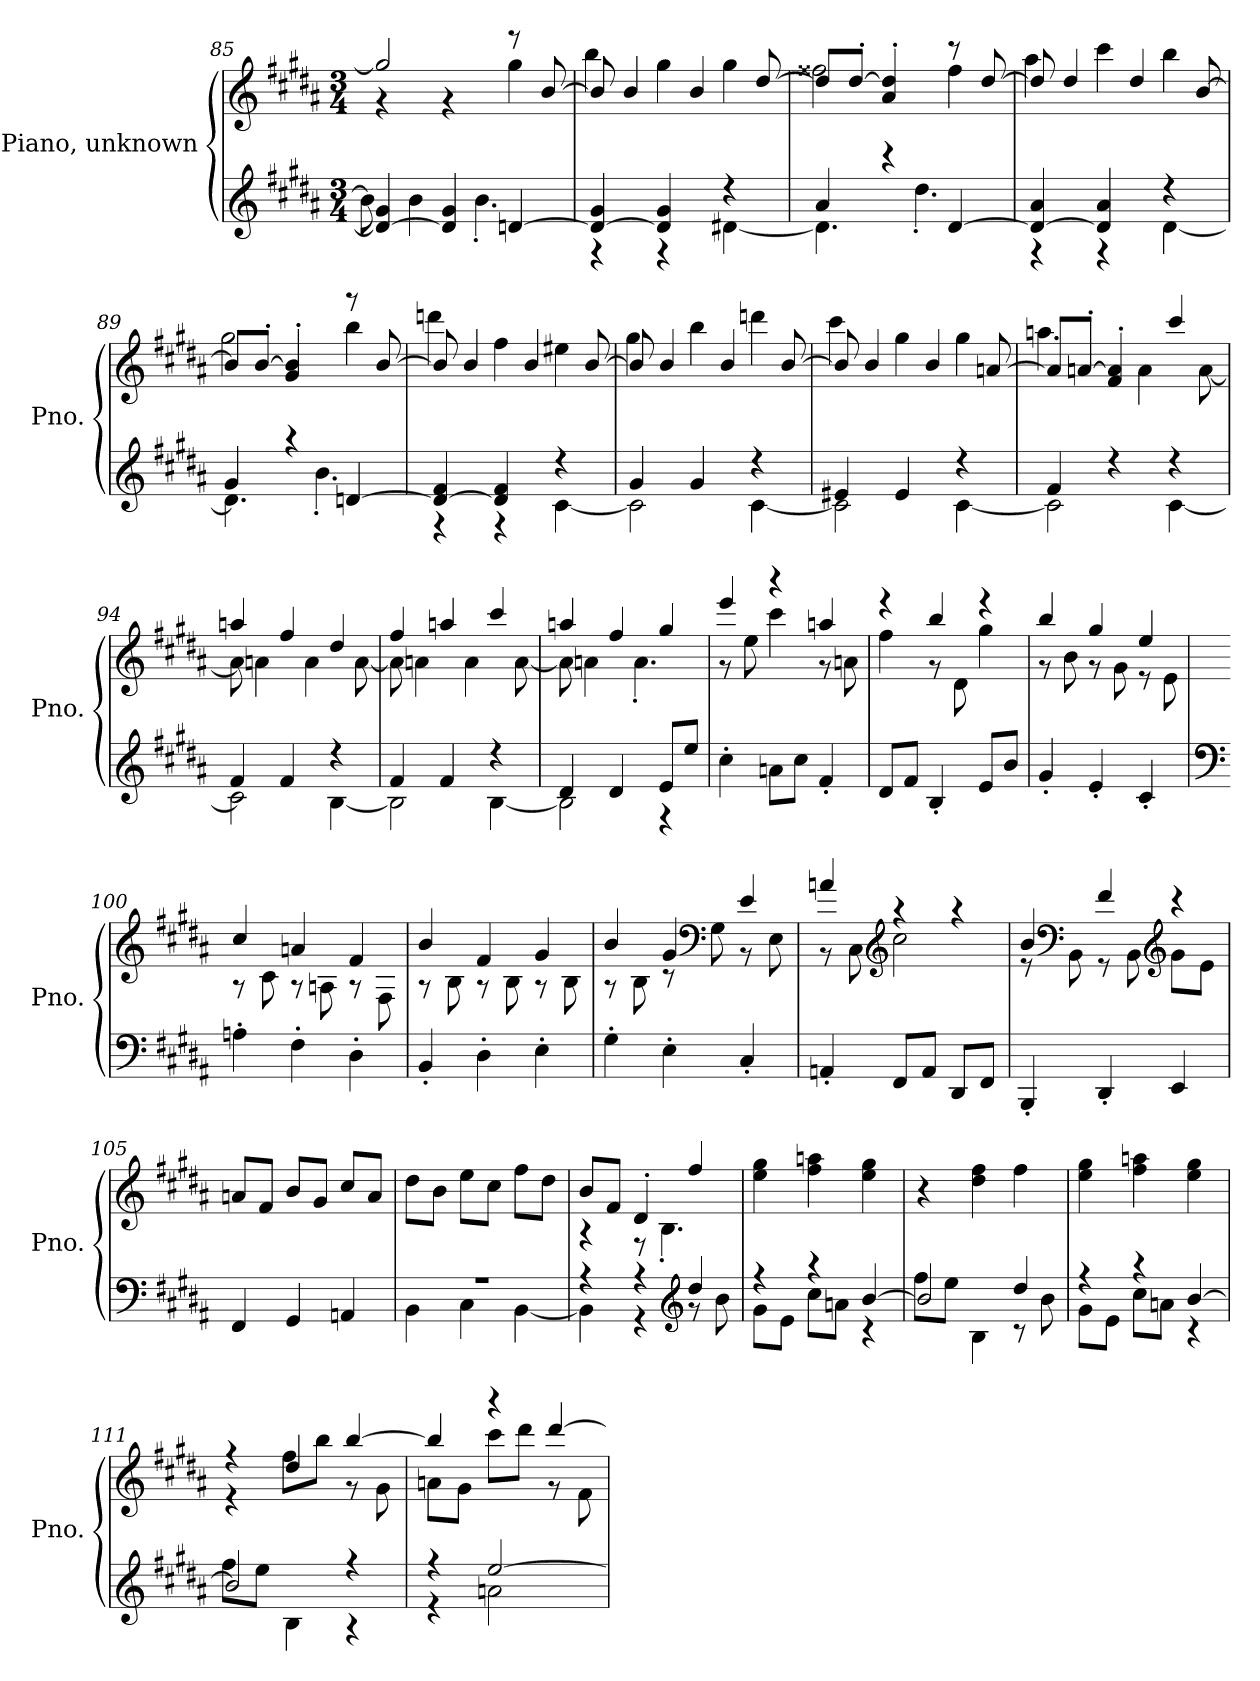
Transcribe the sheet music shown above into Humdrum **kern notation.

**kern	**kern
*part1	*part1
*staff2	*staff1
*I"Piano, unknown	*
*I'Pno.	*
!!LO:LB:g=z
*clefG2	*clefG2
*k[f#c#g#d#a#]	*k[f#c#g#d#a#]
*M3/4	*M3/4
=85	=85
*^	*^
4d/_ 4g#/	8b\]	2gg#/]	4r
.	4b\	.	.
4d/] 4g#/	.	.	4r
.	4.b'\	.	.
[4dn/	.	8r	4gg#\
.	.	[8b/	.
=86	=86	=86	=86
4d/_ 4g#/	4r	8b/]	4bb\
.	.	4b/	.
4d/] 4g#/	4r	.	4gg#\
.	.	4b/	.
4r	[4d#X\	.	4gg#\
.	.	[8dd#/	.
=87	=87	=87	=87
4a#/	4.d#\]	8dd#/L]	2ff##X\
.	.	[8dd#'/J	.
4r	.	4a#/' 4dd#/]'	.
.	4.dd#'\	.	.
[4d#/	.	8r	4ff##\
.	.	[8dd#/	.
=88	=88	=88	=88
4d#/_ 4a#/	4r	8dd#/]	4aa#\
.	.	4dd#/	.
4d#/] 4a#/	4r	.	4ccc#\
.	.	4dd#/	.
4r	[4d#\	.	4bb\
.	.	[8b/	.
!!LO:PB:g=z	!!
=89	=89	=89	=89
4g#/	4.d#\]	8b/L]	2gg#\
.	.	[8b'/J	.
4r	.	4g#/' 4b/]'	.
.	4.b'\	.	.
[4dn/	.	8r	4bb\
.	.	[8b/	.
=90	=90	=90	=90
4d/_ 4f#/	4r	8b/]	4dddn\
.	.	4b/	.
4d/] 4f#/	4r	.	4ff#\
.	.	4b/	.
4r	[4c#\	.	4ee#X\
.	.	[8b/	.
=91	=91	=91	=91
4g#/	2c#\]	8b/]	4gg#\
.	.	4b/	.
4g#/	.	.	4bb\
.	.	4b/	.
4r	[4c#\	.	4dddn\
.	.	[8b/	.
=92	=92	=92	=92
4e#X/	2c#\]	8b/]	4ccc#\
.	.	4b/	.
4e#/	.	.	4gg#\
.	.	4b/	.
4r	[4c#\	.	4gg#\
.	.	[8an/	.
!!LO:LB:g=z	!!
=93	=93	=93	=93
4f#/	2c#\]	8a/L]	4.aan\
.	.	[8an'/J	.
4r	.	4f#/' 4a/]'	.
.	.	.	4a\
4r	[4c#\	4ccc#/	.
.	.	.	[8a\
=94	=94	=94	=94
4f#/	2c#\]	4aan/	8a\]
.	.	.	4an\
4f#/	.	4ff#/	.
.	.	.	4a\
4r	[4B\	4dd#/	.
.	.	.	[8a\
=95	=95	=95	=95
4f#/	2B\]	4ff#/	8a\]
.	.	.	4an\
4f#/	.	4aan/	.
.	.	.	4a\
4r	[4B\	4ccc#/	.
.	.	.	[8a\
=96	=96	=96	=96
4d#/	2B\]	4aan/	8a\]
.	.	.	4an\
4d#/	.	4ff#/	.
.	.	.	4.a'\
8e/L	4r	4gg#/	.
8ee/J	.	.	.
*v	*v	*	*
=97	=97	=97
4cc#'\	4eee/	8r
.	.	8ee\
8an\L	4r	4ccc#\
8cc#\J	.	.
4f#'/	4aan/	8r
.	.	8an\
!!LO:LB:g=z	!!
=98	=98	=98
8d#/L	4r	4ff#\
8f#/J	.	.
4B'/	4bb/	8r
.	.	8d#\
8e/L	4r	4gg#\
8b/J	.	.
=99	=99	=99
4g#'/	4bb/	8r
.	.	8b\
4e'/	4gg#/	8r
.	.	8g#\
4c#'/	4ee/	8r
.	.	8e\
=100	=100	=100
*clefF4	*	*
4An'\	4cc#/	8r
.	.	8c#\
4F#'\	4an/	8r
.	.	8An\
4D#'\	4f#/	8r
.	.	8F#\
=101	=101	=101
4BB'/	4b/	8r
.	.	8B\
4D#'\	4f#/	8r
.	.	8B\
4E'\	4g#/	8r
.	.	8B\
=102	=102	=102
4G#'\	4b/	8r
.	.	8B\
4E'\	4g#/	8r
*	*clefF4	*
.	.	8G#\
4C#'/	4e/	8r
.	.	8E\
!!LO:LB:g=z	!!
=103	=103	=103
4AAn'/	4an/	8r
.	.	8C#\
*	*clefG2	*
8FF#/L	4r	2cc#\
8AA/J	.	.
8DD#/L	4r	.
8FF#/J	.	.
=104	=104	=104
4BBB'/	4b/	8r
*	*clefF4	*
.	.	8BB\
4DD#'/	4f#/	8r
.	.	8BB\
*	*clefG2	*
4EE/	4r	8g#\L
.	.	8e\J
*	*v	*v
=105	=105
4FF#/	8an/L
.	8f#/J
4GG#/	8b/L
.	8g#/J
4AAn/	8cc#/L
.	8a/J
=106	=106
*^	*
2.r	4BB\	8dd#\L
.	.	8b\J
.	4C#\	8ee\L
.	.	8cc#\J
.	[4BB\	8ff#\L
.	.	8dd#\J
=107	=107	=107
*	*	*^
4r	4BB\]	8b/L	4r
.	.	8f#/J	.
4r	4r	4d#'/	8r
.	.	.	4.B'\
*clefG2	*	*	*
4dd#/	8r	4ff#/	.
.	8b\	.	.
*	*	*v	*v
!!LO:LB:g=z
=108	=108	=108
4r	8g#\L	4ee\ 4gg#\
.	8e\J	.
4r	8cc#\L	4ff#\ 4aan\
.	8an\J	.
[4b/	4r	4ee\ 4gg#\
=109	=109	=109
2b/]	8ff#\L	4r
.	8ee\J	.
.	4B\	4dd#\ 4ff#\
4dd#/	8r	4ff#\
.	8b\	.
=110	=110	=110
4r	8g#\L	4ee\ 4gg#\
.	8e\J	.
4r	8cc#\L	4ff#\ 4aan\
.	8an\J	.
[4b/	4r	4ee\ 4gg#\
=111	=111	=111
*	*	*^
2b/]	8ff#\L	4r	4r
.	8ee\J	.	.
.	4B\	4dd#/	8ff#\L
.	.	.	8bb\J
4r	4r	[4bb/	8r
.	.	.	8g#\
=112	=112	=112	=112
4r	4r	4bb/]	8an\L
.	.	.	8g#\J
[2ee/	2an\	4r	8ccc#\L
.	.	.	8ddd#\J
.	.	[4ddd#/	8r
.	.	.	8f#\
*v	*v	*	*
*	*v	*v
=	=
*-	*-
